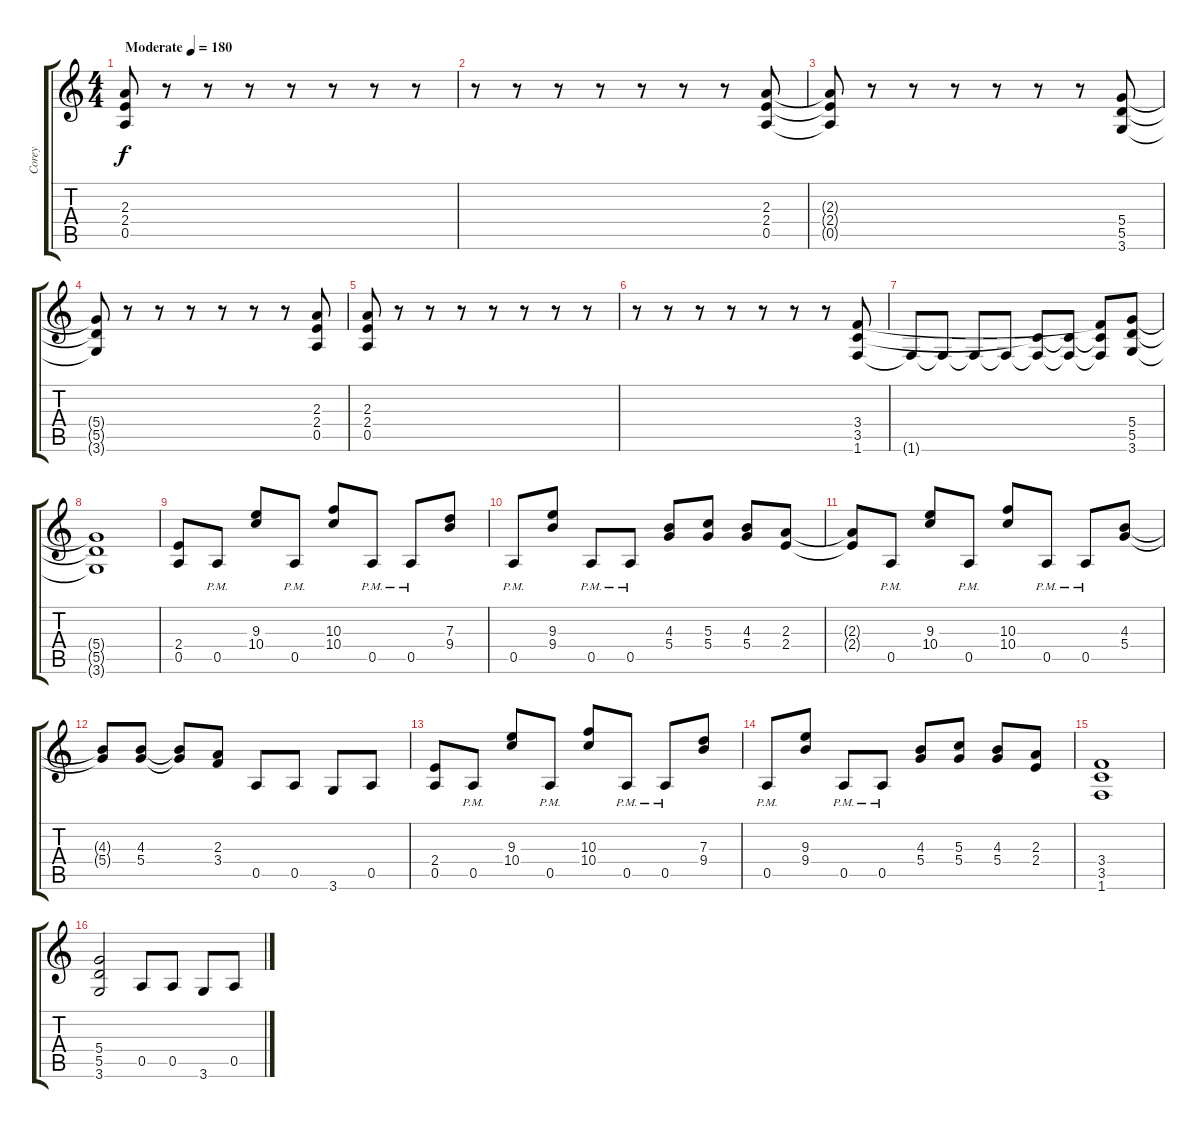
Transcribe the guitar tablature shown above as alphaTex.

\track ("Corey" "Corey") {instrument overdrivenguitar}
\staff {score tabs}
\tuning (E4 B3 G3 D3 A2 E2) {hide}
\ts (4 4)
\tempo (180 "Moderate")
\clef g2
\ks c
(2.3 2.4 0.5).8{dy f instrument overdrivenguitar} r.8 r.8 r.8 r.8 r.8 r.8 r.8 |
r.8 r.8 r.8 r.8 r.8 r.8 r.8 (2.3 2.4 0.5).8 |
(2.3{t} 2.4{t} 0.5{t}).8 r.8 r.8 r.8 r.8 r.8 r.8 (5.4 5.5 3.6).8 |
(5.4{t} 5.5{t} 3.6{t}).8 r.8 r.8 r.8 r.8 r.8 r.8 (2.3 2.4 0.5).8 |
(2.3 2.4 0.5).8 r.8 r.8 r.8 r.8 r.8 r.8 r.8 |
r.8 r.8 r.8 r.8 r.8 r.8 r.8 (3.4 3.5 1.6).8 |
1.6{t}.8 1.6{t}.8 1.6{t}.8 1.6{t}.8 (3.5{t} 1.6{t}).8 (3.5{t} 1.6{t}).8 (3.4{t} 3.5{t} 1.6{t}).8 (5.4 5.5 3.6).8 |
(5.4{t} 5.5{t} 3.6{t}).1 |
(2.4 0.5).8 0.5{pm}.8 (9.3 10.4).8 0.5{pm}.8 (10.3 10.4).8 0.5{pm}.8 0.5{pm}.8 (7.3 9.4).8 |
0.5{pm}.8 (9.3 9.4).8 0.5{pm}.8 0.5{pm}.8 (4.3 5.4).8 (5.3 5.4).8 (4.3 5.4).8 (2.3 2.4).8 |
(2.3{t} 2.4{t}).8 0.5{pm}.8 (9.3 10.4).8 0.5{pm}.8 (10.3 10.4).8 0.5{pm}.8 0.5{pm}.8 (4.3 5.4).8 |
(4.3{t} 5.4{t}).8 (4.3 5.4).8 (4.3{t} 5.4{t}).8 (2.3 3.4).8 0.5.8 0.5.8 3.6.8 0.5.8 |
(2.4 0.5).8 0.5{pm}.8 (9.3 10.4).8 0.5{pm}.8 (10.3 10.4).8 0.5{pm}.8 0.5{pm}.8 (7.3 9.4).8 |
0.5{pm}.8 (9.3 9.4).8 0.5{pm}.8 0.5{pm}.8 (4.3 5.4).8 (5.3 5.4).8 (4.3 5.4).8 (2.3 2.4).8 |
(3.4 3.5 1.6).1 |
(5.4 5.5 3.6).2 0.5.8 0.5.8 3.6.8 0.5.8
